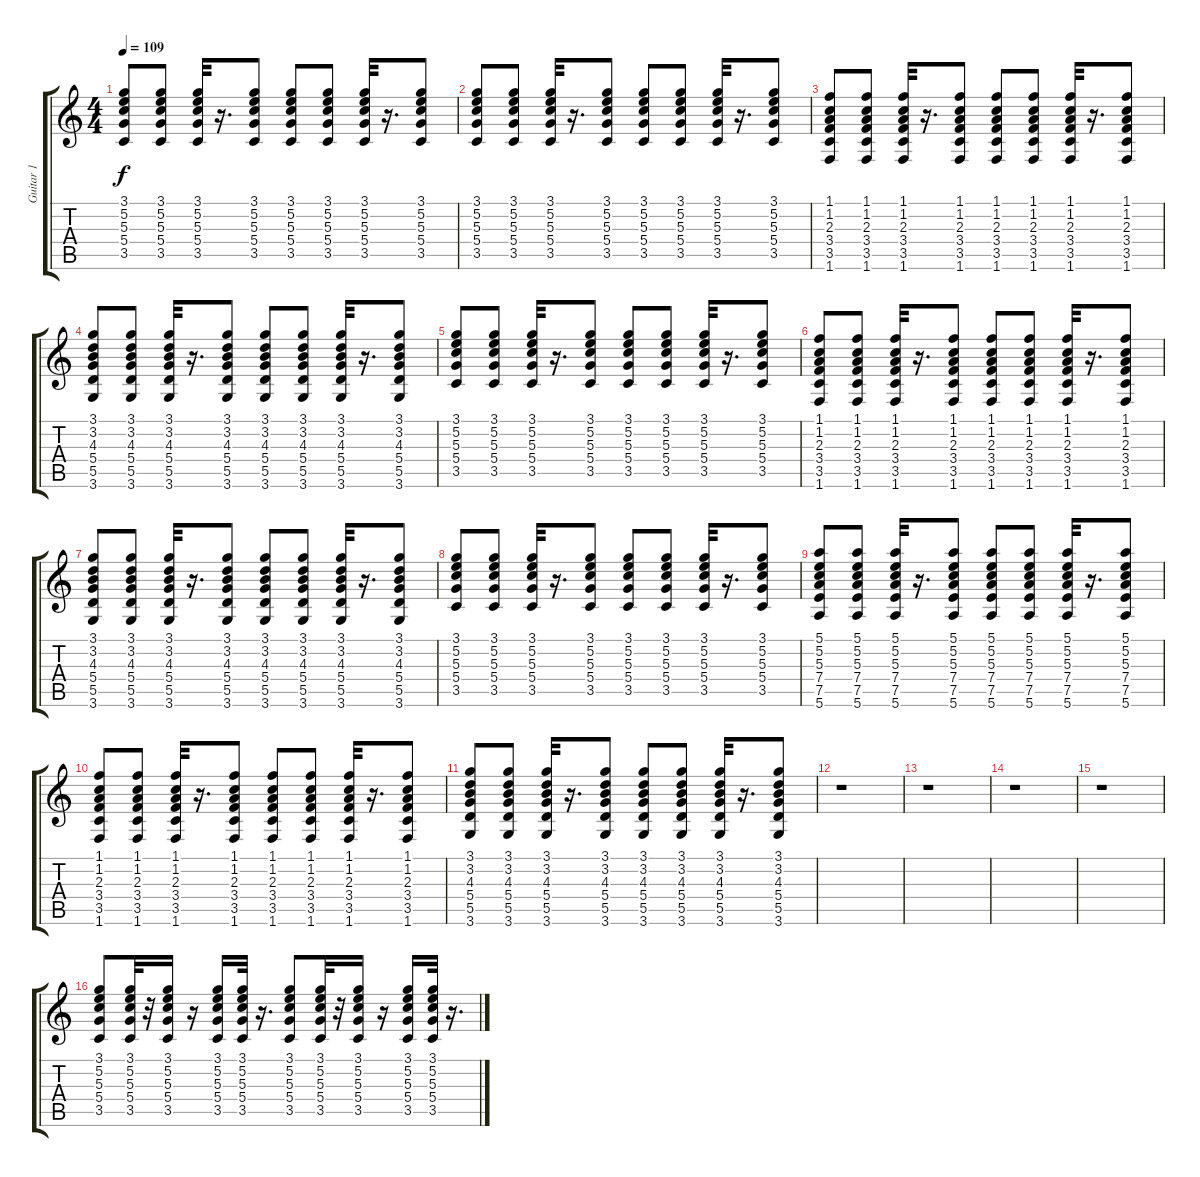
\track ("Guitar 1" "Guitar 1") {instrument electricguitarclean}
\staff {score tabs}
\tuning (E4 B3 G3 D3 A2 E2) {hide}
\ts (4 4)
\tempo 109
\clef g2
\ks c
(3.1 5.2 5.3 5.4 3.5).8{dy f} (3.1 5.2 5.3 5.4 3.5).8 (3.1 5.2 5.3 5.4 3.5).32 r.16{d} (3.1 5.2 5.3 5.4 3.5).8 (3.1 5.2 5.3 5.4 3.5).8 (3.1 5.2 5.3 5.4 3.5).8 (3.1 5.2 5.3 5.4 3.5).32 r.16{d} (3.1 5.2 5.3 5.4 3.5).8 |
(3.1 5.2 5.3 5.4 3.5).8 (3.1 5.2 5.3 5.4 3.5).8 (3.1 5.2 5.3 5.4 3.5).32 r.16{d} (3.1 5.2 5.3 5.4 3.5).8 (3.1 5.2 5.3 5.4 3.5).8 (3.1 5.2 5.3 5.4 3.5).8 (3.1 5.2 5.3 5.4 3.5).32 r.16{d} (3.1 5.2 5.3 5.4 3.5).8 |
(1.1 1.2 2.3 3.4 3.5 1.6).8 (1.1 1.2 2.3 3.4 3.5 1.6).8 (1.1 1.2 2.3 3.4 3.5 1.6).32 r.16{d} (1.1 1.2 2.3 3.4 3.5 1.6).8 (1.1 1.2 2.3 3.4 3.5 1.6).8 (1.1 1.2 2.3 3.4 3.5 1.6).8 (1.1 1.2 2.3 3.4 3.5 1.6).32 r.16{d} (1.1 1.2 2.3 3.4 3.5 1.6).8 |
(3.1 3.2 4.3 5.4 5.5 3.6).8 (3.1 3.2 4.3 5.4 5.5 3.6).8 (3.1 3.2 4.3 5.4 5.5 3.6).32 r.16{d} (3.1 3.2 4.3 5.4 5.5 3.6).8 (3.1 3.2 4.3 5.4 5.5 3.6).8 (3.1 3.2 4.3 5.4 5.5 3.6).8 (3.1 3.2 4.3 5.4 5.5 3.6).32 r.16{d} (3.1 3.2 4.3 5.4 5.5 3.6).8 |
(3.1 5.2 5.3 5.4 3.5).8 (3.1 5.2 5.3 5.4 3.5).8 (3.1 5.2 5.3 5.4 3.5).32 r.16{d} (3.1 5.2 5.3 5.4 3.5).8 (3.1 5.2 5.3 5.4 3.5).8 (3.1 5.2 5.3 5.4 3.5).8 (3.1 5.2 5.3 5.4 3.5).32 r.16{d} (3.1 5.2 5.3 5.4 3.5).8 |
(1.1 1.2 2.3 3.4 3.5 1.6).8 (1.1 1.2 2.3 3.4 3.5 1.6).8 (1.1 1.2 2.3 3.4 3.5 1.6).32 r.16{d} (1.1 1.2 2.3 3.4 3.5 1.6).8 (1.1 1.2 2.3 3.4 3.5 1.6).8 (1.1 1.2 2.3 3.4 3.5 1.6).8 (1.1 1.2 2.3 3.4 3.5 1.6).32 r.16{d} (1.1 1.2 2.3 3.4 3.5 1.6).8 |
(3.1 3.2 4.3 5.4 5.5 3.6).8 (3.1 3.2 4.3 5.4 5.5 3.6).8 (3.1 3.2 4.3 5.4 5.5 3.6).32 r.16{d} (3.1 3.2 4.3 5.4 5.5 3.6).8 (3.1 3.2 4.3 5.4 5.5 3.6).8 (3.1 3.2 4.3 5.4 5.5 3.6).8 (3.1 3.2 4.3 5.4 5.5 3.6).32 r.16{d} (3.1 3.2 4.3 5.4 5.5 3.6).8 |
(3.1 5.2 5.3 5.4 3.5).8 (3.1 5.2 5.3 5.4 3.5).8 (3.1 5.2 5.3 5.4 3.5).32 r.16{d} (3.1 5.2 5.3 5.4 3.5).8 (3.1 5.2 5.3 5.4 3.5).8 (3.1 5.2 5.3 5.4 3.5).8 (3.1 5.2 5.3 5.4 3.5).32 r.16{d} (3.1 5.2 5.3 5.4 3.5).8 |
(5.1 5.2 5.3 7.4 7.5 5.6).8 (5.1 5.2 5.3 7.4 7.5 5.6).8 (5.1 5.2 5.3 7.4 7.5 5.6).32 r.16{d} (5.1 5.2 5.3 7.4 7.5 5.6).8 (5.1 5.2 5.3 7.4 7.5 5.6).8 (5.1 5.2 5.3 7.4 7.5 5.6).8 (5.1 5.2 5.3 7.4 7.5 5.6).32 r.16{d} (5.1 5.2 5.3 7.4 7.5 5.6).8 |
(1.1 1.2 2.3 3.4 3.5 1.6).8 (1.1 1.2 2.3 3.4 3.5 1.6).8 (1.1 1.2 2.3 3.4 3.5 1.6).32 r.16{d} (1.1 1.2 2.3 3.4 3.5 1.6).8 (1.1 1.2 2.3 3.4 3.5 1.6).8 (1.1 1.2 2.3 3.4 3.5 1.6).8 (1.1 1.2 2.3 3.4 3.5 1.6).32 r.16{d} (1.1 1.2 2.3 3.4 3.5 1.6).8 |
(3.1 3.2 4.3 5.4 5.5 3.6).8 (3.1 3.2 4.3 5.4 5.5 3.6).8 (3.1 3.2 4.3 5.4 5.5 3.6).32 r.16{d} (3.1 3.2 4.3 5.4 5.5 3.6).8 (3.1 3.2 4.3 5.4 5.5 3.6).8 (3.1 3.2 4.3 5.4 5.5 3.6).8 (3.1 3.2 4.3 5.4 5.5 3.6).32 r.16{d} (3.1 3.2 4.3 5.4 5.5 3.6).8 |
r.1 |
r.1 |
r.1 |
r.1 |
(3.1 5.2 5.3 5.4 3.5).8 (3.1 5.2 5.3 5.4 3.5).32 r.32 (3.1 5.2 5.3 5.4 3.5).16 r.16 (3.1 5.2 5.3 5.4 3.5).16 (3.1 5.2 5.3 5.4 3.5).32 r.16{d} (3.1 5.2 5.3 5.4 3.5).8 (3.1 5.2 5.3 5.4 3.5).32 r.32 (3.1 5.2 5.3 5.4 3.5).16 r.16 (3.1 5.2 5.3 5.4 3.5).16 (3.1 5.2 5.3 5.4 3.5).32 r.16{d}
